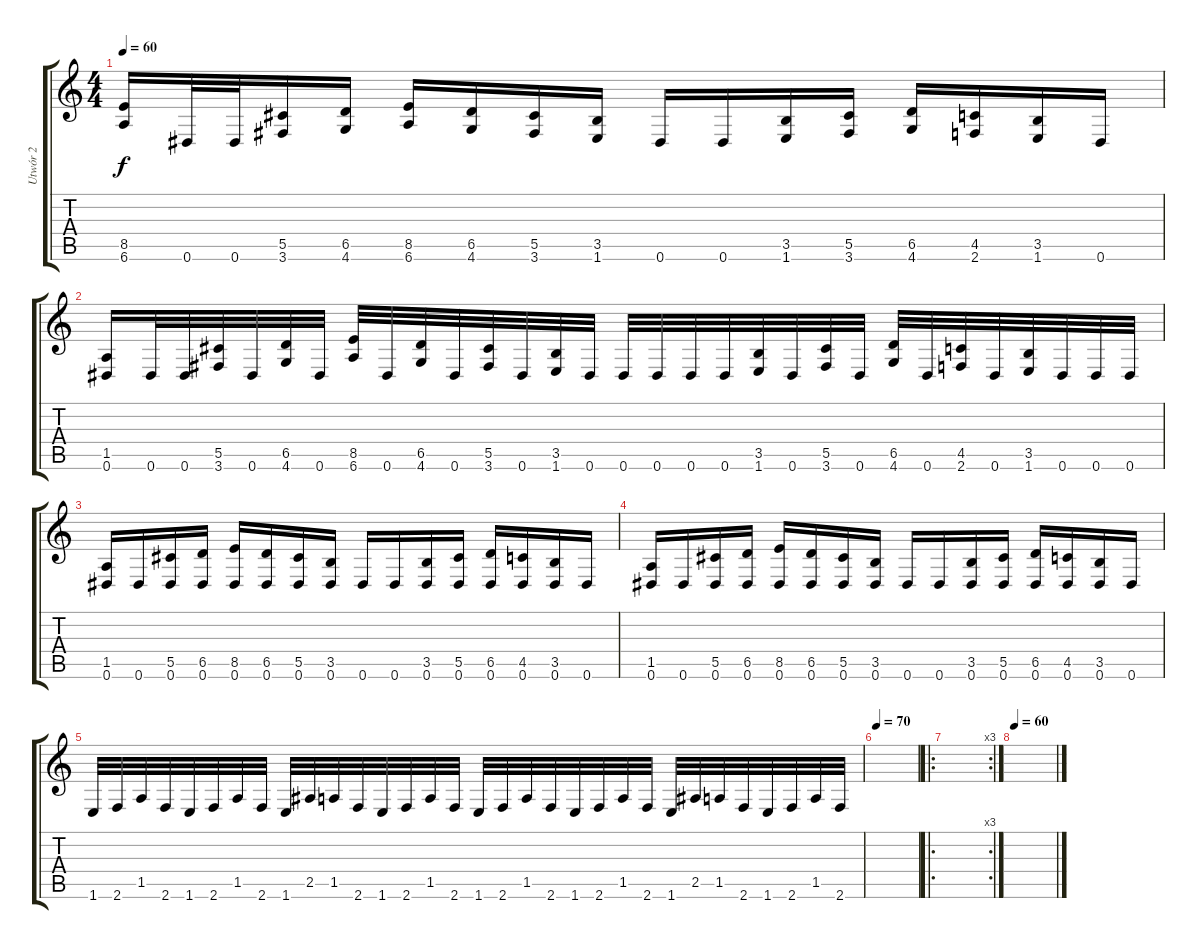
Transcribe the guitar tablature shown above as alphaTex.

\track ("Utwór 2" "Utwór 2") {instrument overdrivenguitar}
\staff {score tabs}
\tuning (Eb4 Bb3 Gb3 Db3 Ab2 Eb2) {hide}
\ts (4 4)
\tempo 60
\clef g2
\ks c
(8.5 6.6).16{dy f} 0.6.32 0.6.32 (5.5 3.6).16 (6.5 4.6).16 (8.5 6.6).16 (6.5 4.6).16 (5.5 3.6).16 (3.5 1.6).16 0.6.16 0.6.16 (3.5 1.6).16 (5.5 3.6).16 (6.5 4.6).16 (4.5 2.6).16 (3.5 1.6).16 0.6.16 |
(1.5 0.6).16 0.6.32 0.6.32 (5.5 3.6).32 0.6.32 (6.5 4.6).32 0.6.32 (8.5 6.6).32 0.6.32 (6.5 4.6).32 0.6.32 (5.5 3.6).32 0.6.32 (3.5 1.6).32 0.6.32 0.6.32 0.6.32 0.6.32 0.6.32 (3.5 1.6).32 0.6.32 (5.5 3.6).32 0.6.32 (6.5 4.6).32 0.6.32 (4.5 2.6).32 0.6.32 (3.5 1.6).32 0.6.32 0.6.32 0.6.32 |
(1.5 0.6).16 0.6.16 (5.5 0.6).16 (6.5 0.6).16 (8.5 0.6).16 (6.5 0.6).16 (5.5 0.6).16 (3.5 0.6).16 0.6.16 0.6.16 (3.5 0.6).16 (5.5 0.6).16 (6.5 0.6).16 (4.5 0.6).16 (3.5 0.6).16 0.6.16 |
(1.5 0.6).16 0.6.16 (5.5 0.6).16 (6.5 0.6).16 (8.5 0.6).16 (6.5 0.6).16 (5.5 0.6).16 (3.5 0.6).16 0.6.16 0.6.16 (3.5 0.6).16 (5.5 0.6).16 (6.5 0.6).16 (4.5 0.6).16 (3.5 0.6).16 0.6.16 |
1.6.32 2.6.32 1.5.32 2.6.32 1.6.32 2.6.32 1.5.32 2.6.32 1.6.32 2.5.32 1.5.32 2.6.32 1.6.32 2.6.32 1.5.32 2.6.32 1.6.32 2.6.32 1.5.32 2.6.32 1.6.32 2.6.32 1.5.32 2.6.32 1.6.32 2.5.32 1.5.32 2.6.32 1.6.32 2.6.32 1.5.32 2.6.32 |
\tempo 70
|
\ro
\rc 3
|
\tempo 60
